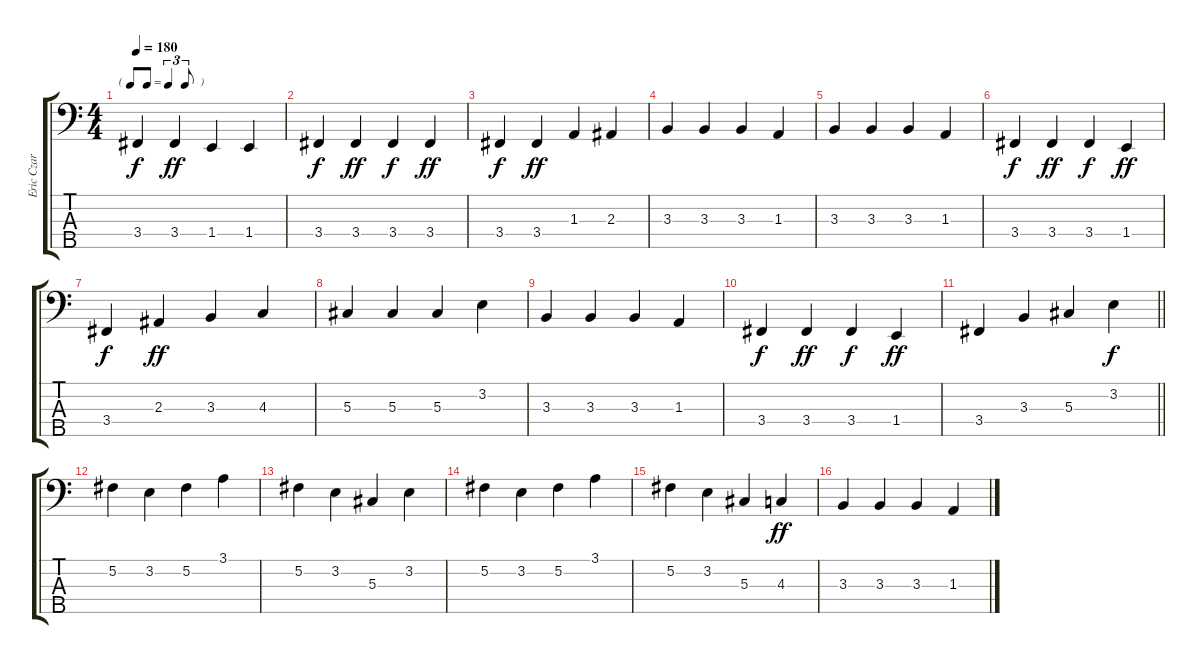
\track ("Eric Czar" "Eric Czar") {instrument electricbassfinger}
\staff {score tabs}
\tuning (Gb2 Db2 Ab1 Eb1 Bb0) {hide}
\ts (4 4)
\tf triplet8th
\tempo 180
\clef f4
\ks c
3.4.4{dy f} 3.4.4{dy ff} 1.4.4 1.4.4 |
3.4.4{dy f} 3.4.4{dy ff} 3.4.4{dy f} 3.4.4{dy ff} |
3.4.4{dy f} 3.4.4{dy ff} 1.3.4 2.3.4 |
3.3.4 3.3.4 3.3.4 1.3.4 |
3.3.4 3.3.4 3.3.4 1.3.4 |
3.4.4{dy f} 3.4.4{dy ff} 3.4.4{dy f} 1.4.4{dy ff} |
3.4.4{dy f} 2.3.4{dy ff} 3.3.4 4.3.4 |
5.3.4 5.3.4 5.3.4 3.2.4 |
3.3.4 3.3.4 3.3.4 1.3.4 |
3.4.4{dy f} 3.4.4{dy ff} 3.4.4{dy f} 1.4.4{dy ff} |
\barLineRight lightlight
3.4.4 3.3.4 5.3.4 3.2.4{dy f} |
5.2.4 3.2.4 5.2.4 3.1.4 |
5.2.4 3.2.4 5.3.4 3.2.4 |
5.2.4 3.2.4 5.2.4 3.1.4 |
5.2.4 3.2.4 5.3.4 4.3.4{dy ff} |
3.3.4 3.3.4 3.3.4 1.3.4
